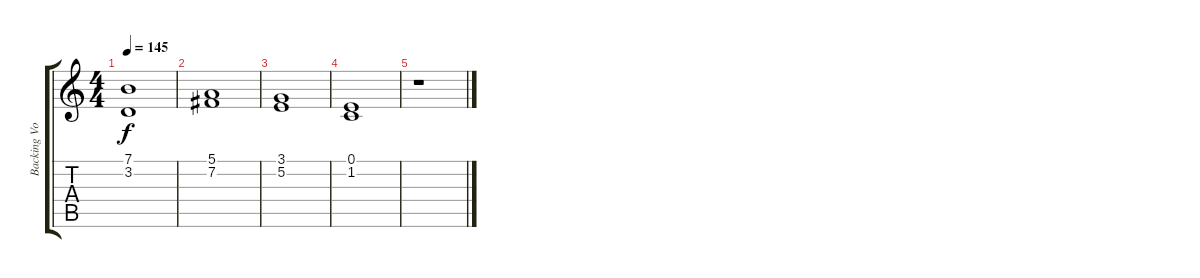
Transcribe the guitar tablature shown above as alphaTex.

\track ("Backing Vocals" "Backing Vo") {instrument choiraahs}
\staff {score tabs}
\tuning (E4 B3 G3 D3 A2 E2) {hide}
\ts (4 4)
\tempo 145
\clef g2
\ks c
(7.1 3.2).1{dy f} |
(5.1 7.2).1 |
(3.1 5.2).1 |
(0.1 1.2).1 |
r.1
